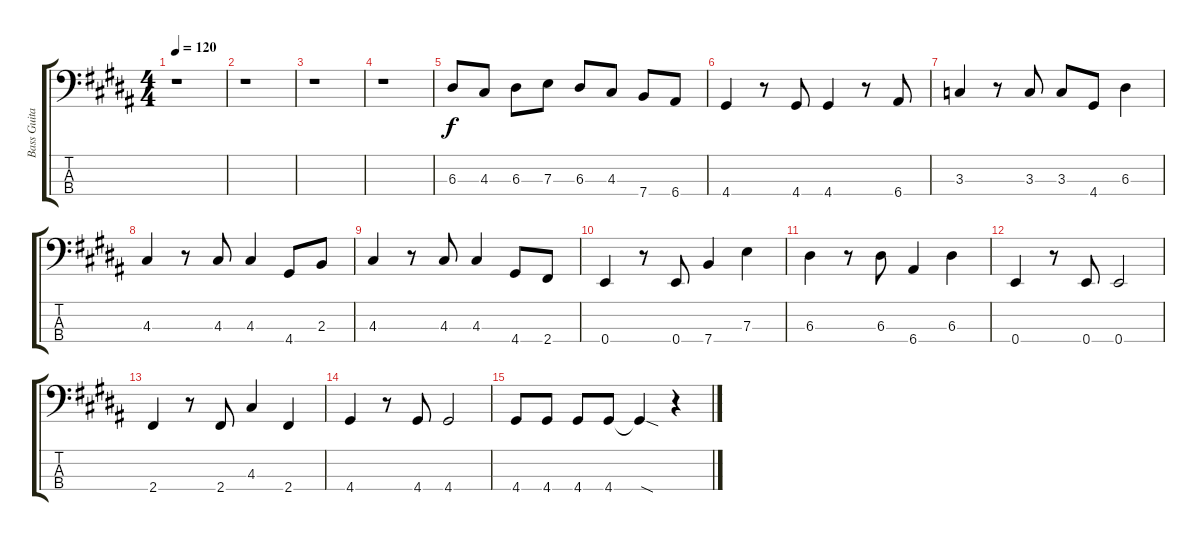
\track ("Bass Guitar - Lee Jae Jin" "Bass Guita") {instrument electricbassfinger}
\staff {score tabs}
\tuning (G2 D2 A1 E1) {hide}
\ts (4 4)
\tempo 120
\clef f4
\ks g#minor
r.1{dy f} |
r.1 |
r.1 |
r.1 |
6.3.8 4.3.8 6.3.8 7.3.8 6.3.8 4.3.8 7.4.8 6.4.8 |
4.4.4 r.8 4.4.8 4.4.4 r.8 6.4.8 |
3.3.4 r.8 3.3.8 3.3.8 4.4.8 6.3.4 |
4.3.4 r.8 4.3.8 4.3.4 4.4.8 2.3.8 |
4.3.4 r.8 4.3.8 4.3.4 4.4.8 2.4.8 |
0.4.4 r.8 0.4.8 7.4.4 7.3.4 |
6.3.4 r.8 6.3.8 6.4.4 6.3.4 |
0.4.4 r.8 0.4.8 0.4.2 |
2.4.4 r.8 2.4.8 4.3.4 2.4.4 |
4.4.4 r.8 4.4.8 4.4.2 |
4.4.8 4.4.8 4.4.8 4.4.8 4.4{sod t}.4 r.4
